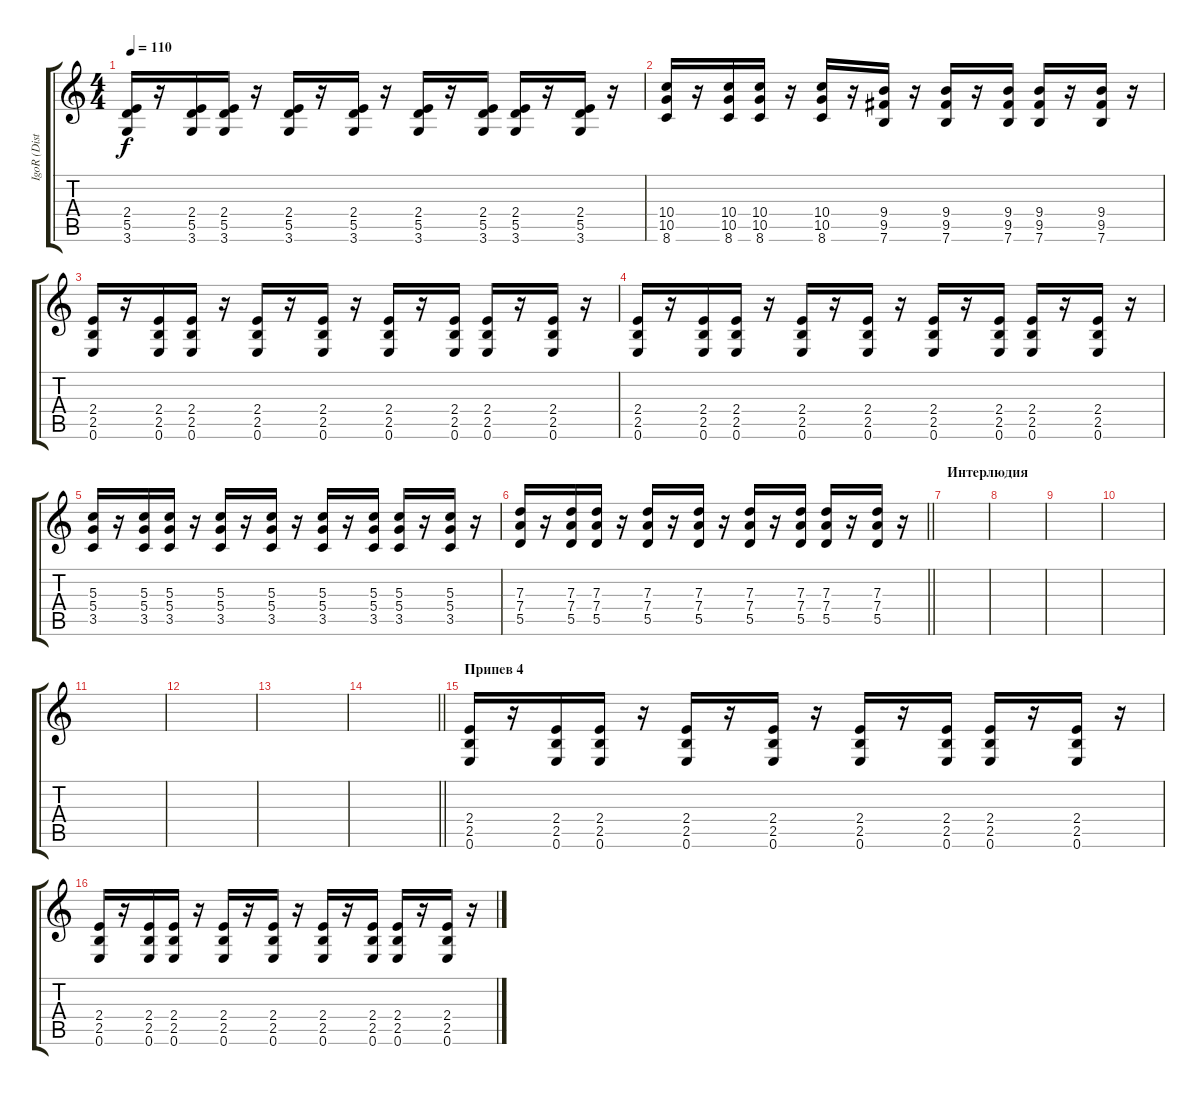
\track ("IgoR (Dist)" "IgoR (Dist") {instrument distortionguitar}
\staff {score tabs}
\tuning (E4 B3 G3 D3 A2 E2) {hide}
\ts (4 4)
\tempo 110
\clef g2
\ks c
(2.4 5.5 3.6).16{dy f} r.16 (2.4 5.5 3.6).16 (2.4 5.5 3.6).16 r.16 (2.4 5.5 3.6).16 r.16 (2.4 5.5 3.6).16 r.16 (2.4 5.5 3.6).16 r.16 (2.4 5.5 3.6).16 (2.4 5.5 3.6).16 r.16 (2.4 5.5 3.6).16 r.16 |
(10.4 10.5 8.6).16 r.16 (10.4 10.5 8.6).16 (10.4 10.5 8.6).16 r.16 (10.4 10.5 8.6).16 r.16 (9.4 9.5 7.6).16 r.16 (9.4 9.5 7.6).16 r.16 (9.4 9.5 7.6).16 (9.4 9.5 7.6).16 r.16 (9.4 9.5 7.6).16 r.16 |
(2.4 2.5 0.6).16 r.16 (2.4 2.5 0.6).16 (2.4 2.5 0.6).16 r.16 (2.4 2.5 0.6).16 r.16 (2.4 2.5 0.6).16 r.16 (2.4 2.5 0.6).16 r.16 (2.4 2.5 0.6).16 (2.4 2.5 0.6).16 r.16 (2.4 2.5 0.6).16 r.16 |
(2.4 2.5 0.6).16 r.16 (2.4 2.5 0.6).16 (2.4 2.5 0.6).16 r.16 (2.4 2.5 0.6).16 r.16 (2.4 2.5 0.6).16 r.16 (2.4 2.5 0.6).16 r.16 (2.4 2.5 0.6).16 (2.4 2.5 0.6).16 r.16 (2.4 2.5 0.6).16 r.16 |
(5.3 5.4 3.5).16 r.16 (5.3 5.4 3.5).16 (5.3 5.4 3.5).16 r.16 (5.3 5.4 3.5).16 r.16 (5.3 5.4 3.5).16 r.16 (5.3 5.4 3.5).16 r.16 (5.3 5.4 3.5).16 (5.3 5.4 3.5).16 r.16 (5.3 5.4 3.5).16 r.16 |
\barLineRight lightlight
(7.3 7.4 5.5).16 r.16 (7.3 7.4 5.5).16 (7.3 7.4 5.5).16 r.16 (7.3 7.4 5.5).16 r.16 (7.3 7.4 5.5).16 r.16 (7.3 7.4 5.5).16 r.16 (7.3 7.4 5.5).16 (7.3 7.4 5.5).16 r.16 (7.3 7.4 5.5).16 r.16 |
\section ("" "Интерлюдия")
|
|
|
|
|
|
|
\barLineRight lightlight
|
\section ("" "Припев 4")
(2.4 2.5 0.6).16 r.16 (2.4 2.5 0.6).16 (2.4 2.5 0.6).16 r.16 (2.4 2.5 0.6).16 r.16 (2.4 2.5 0.6).16 r.16 (2.4 2.5 0.6).16 r.16 (2.4 2.5 0.6).16 (2.4 2.5 0.6).16 r.16 (2.4 2.5 0.6).16 r.16 |
(2.4 2.5 0.6).16 r.16 (2.4 2.5 0.6).16 (2.4 2.5 0.6).16 r.16 (2.4 2.5 0.6).16 r.16 (2.4 2.5 0.6).16 r.16 (2.4 2.5 0.6).16 r.16 (2.4 2.5 0.6).16 (2.4 2.5 0.6).16 r.16 (2.4 2.5 0.6).16 r.16
